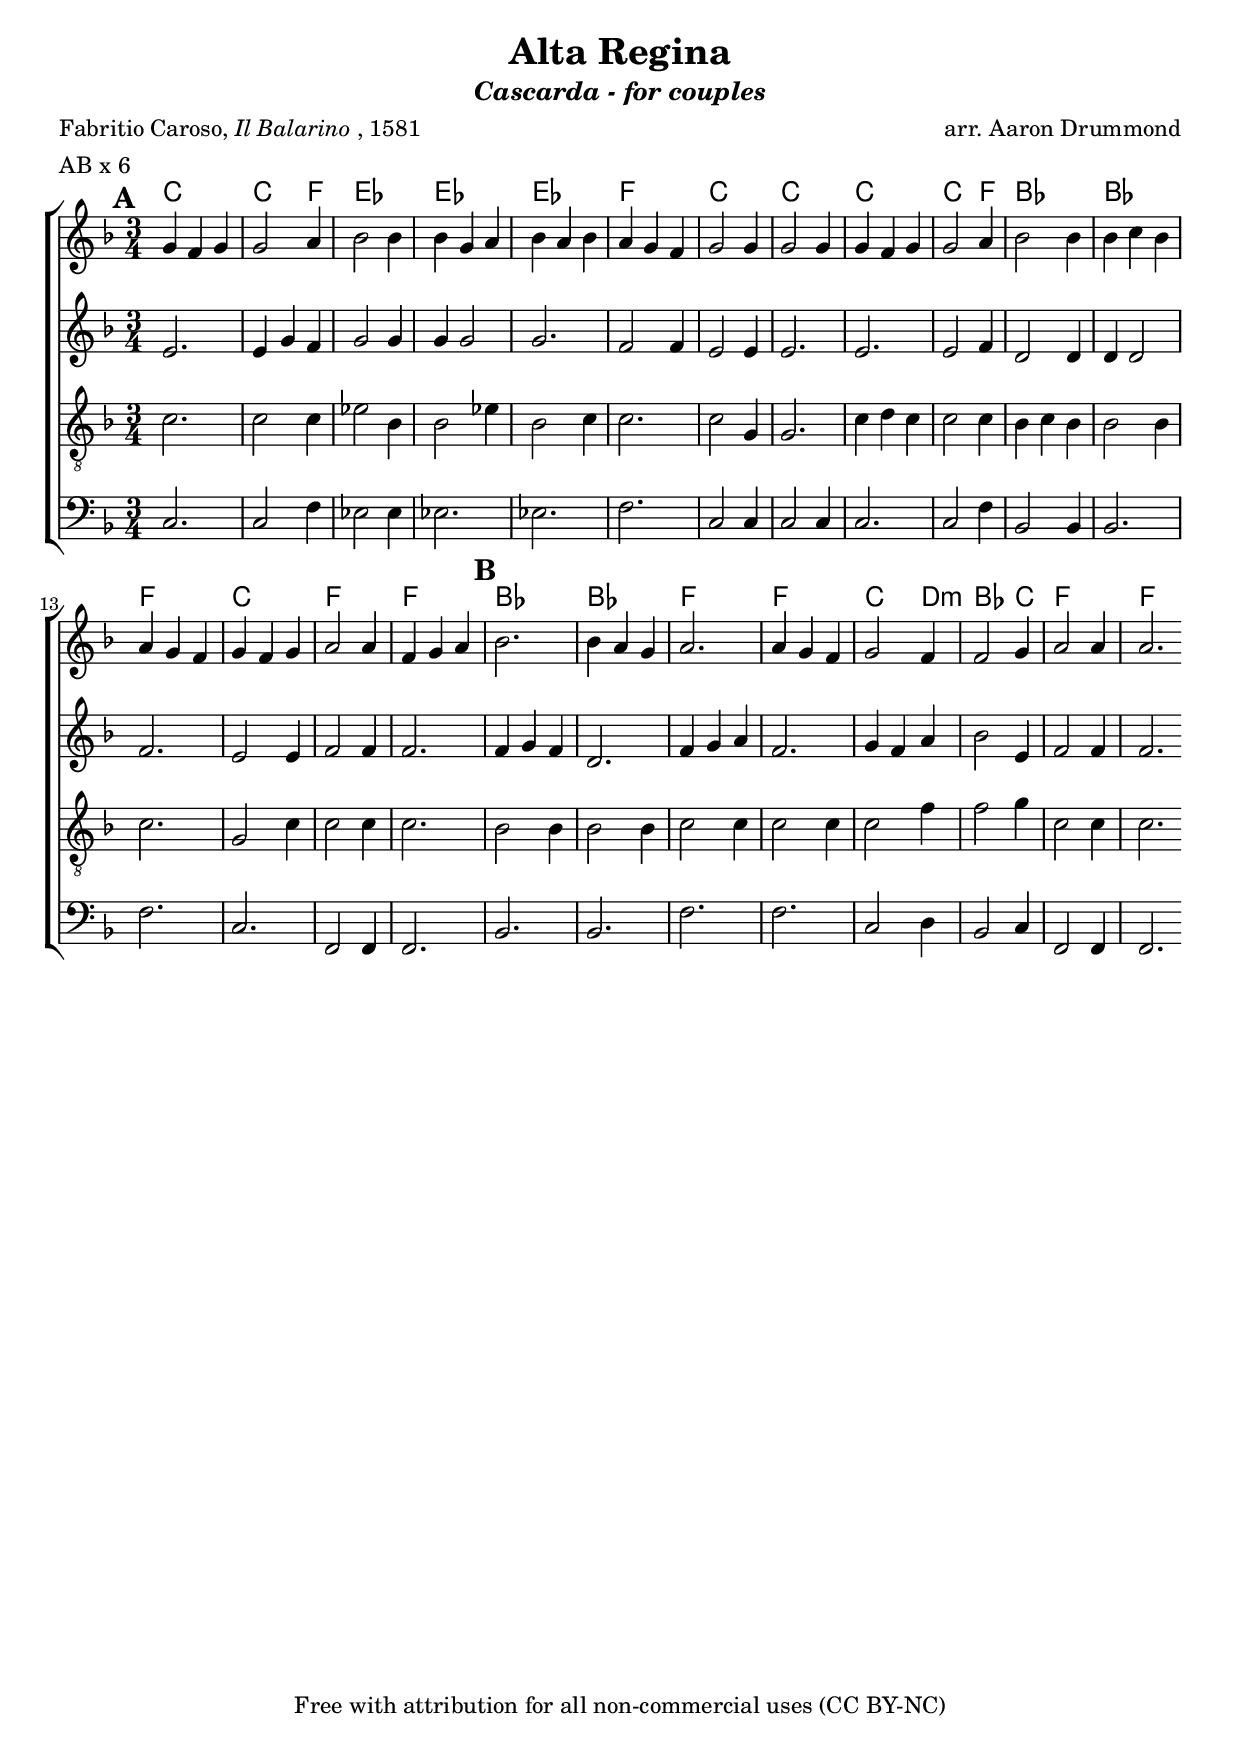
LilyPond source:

%#(set-global-staff-size 17)

\header{
  title = "Alta Regina"
  poet = \markup { Fabritio Caroso, \italic { Il Balarino}, 1581 }
  subtitle = \markup \italic "Cascarda - for couples"
  composer = "arr. Aaron Drummond"
  meter = "AB x 6"
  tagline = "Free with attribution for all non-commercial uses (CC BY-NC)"
}

global = {
 \time 3/4
 \key f\major
}

top = {
\set Score.markFormatter = #format-mark-circle-letters
 \clef treble

\mark \default
 g'4 
f'4 g'4 |  % 2
 g'2 a'4 |  % 3
 bes'2 bes'4 |  % 4
 bes'4 g'4 a'4 |  % 5
 bes'4 a'4 bes'4 |  % 6
 a'4 g'4 f'4 |  % 7
 g'2 g'4 |  % 8
 g'2 g'4 |  % 9
 g'4 f'4 g'4 |  % 10
 g'2 a'4 |  % 11
 bes'2 bes'4 |  % 12
 bes'4 c''4 bes'4 |  % 13
 a'4 g'4 f'4 |  % 14
 g'4 f'4 g'4 |  % 15
 a'2 a'4 |  % 16
 f'4 g'4 a'4 |  % 17
\mark \default
 bes'2. |  % 18
 bes'4 a'4 g'4 |  % 19
 a'2. |  % 20
 a'4 g'4 f'4 |  % 21
 g'2 f'4 |  % 22
 f'2 g'4 |  % 23
 a'2 a'4 |  % 24
 a'2. \bar ":|"
}


alto =  {


 e'2. |  % 2
 e'4 g'4 f'4 |  % 3
 g'2 g'4   |  % 4
 g'4 g'2 |  % 5
 g'2. |  % 6
 f'2 f'4 |  % 7
 e'2 e'4   |  % 8
 e'2. |  % 9
 e'2. |  % 10
 e'2 f'4 |  % 11
 d'2 d'4   |  % 12
 d'4 d'2 |  % 13
 f'2. |  % 14
 e'2 e'4 |  % 15
 f'2 f'4   |  % 16
 f'2. |  % 17
 f'4 g'4 f'4 |  % 18
 d'2. |  % 19
 f'4 g'4 a'4 |  % 20
 f'2. |  % 21
 g'4 f'4 a'4 |  % 22
 bes'2 e'4 |  % 23
 f'2 f'4 |  % 24
 f'2. 


}

tenor = \transpose c'' c' {

 c''2. |  % 2
 c''2 c''4 |  % 3
 ees''2 bes'4   |  % 4
 bes'2 ees''4 |  % 5
 bes'2 c''4 |  % 6
 c''2. |  % 7
 c''2 g'4   |  % 8
 g'2. |  % 9
 c''4 d''4 c''4 |  % 10
 c''2 c''4 |  % 11
 bes'4 c''4 bes'4 |  % 12
 bes'2 bes'4 |  % 13
 c''2. |  % 14
 g'2 c''4   |  % 15
 c''2 c''4 |  % 16
 c''2. |  % 17
 bes'2 bes'4   |  % 18
 bes'2 bes'4 |  % 19
 c''2 c''4   |  % 20
 c''2 c''4 |  % 21
 c''2 f''4 |  % 22
 f''2 g''4 |  % 23
 c''2 c''4 |  % 24
 c''2. 

}


bottom = {
 c2. |  % 2
 c2 f4 |  % 3
 ees2 ees4 |  % 4
 ees2. |  % 5
 ees2. |  % 6
 f2. |  % 7
 c2 c4 |  % 8
 c2 c4 |  % 9
 c2. |  % 10
 c2 f4 |  % 11
 bes,2 bes,4 |  % 12
 bes,2. |  % 13
 f2. |  % 14
 c2. |  % 15
 f,2 f,4 |  % 16
 f,2. |  % 17
 bes,2. |  % 18
 bes,2. |  % 19
 f2. |  % 20
 f2. |  % 21
 c2 d4 |  % 22
 bes,2 c4 |  % 23
 f,2 f,4 |  % 24
 f,2. 

}

chordLine = \transpose c' c \chordmode {

c2. c2 f4 ees2. ees ees f2. c2. c2. c2. c2 f4 bes2. bes f c f f bes bes f f c2 d4:m bes2 c4 f2. f


}

\score {
  \context ChoirStaff <<
    \context ChordNames = chordcontext << \chordLine >>

    \context Staff = cantusStaff <<
      \context Voice = cantus {
	<< \global \top >> 
      }
    >>

    \context Staff = altusStaff <<

      \context Voice = altus { 
	<< \global \clef "G" \alto >> 
      }
    >>

    \context Staff = tenorStaff <<

      \context Voice = tenor { 
	<< \global \clef "G_8" \tenor >> 
      }
    >>

    \context Staff = bassusStaff << 
      \context Voice = bassus { 
	<< \global \clef bass \bottom >>
      }
    >>

  >>

  \midi {
    \context {
      \Score
      tempoWholesPerMinute = #(ly:make-moment 300 4)
    }
  }


  \layout { 
    indent = 0\mm
  }
}

\version "2.12.3"

